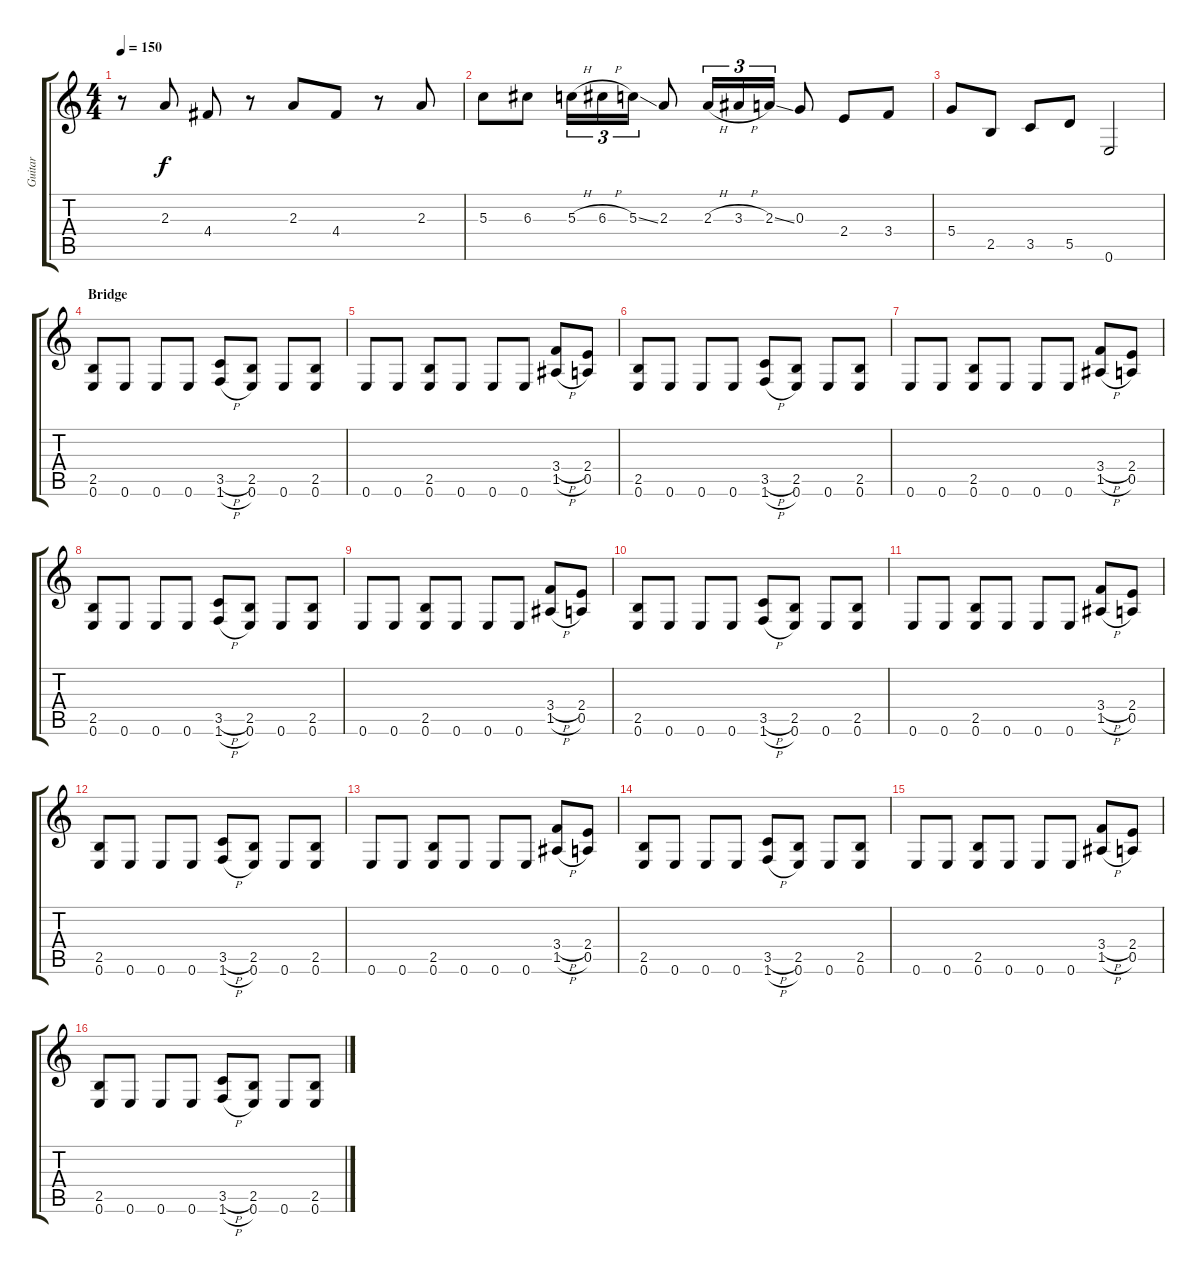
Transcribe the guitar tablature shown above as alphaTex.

\track ("Guitar" "Guitar") {instrument distortionguitar}
\staff {score tabs}
\tuning (E4 B3 G3 D3 A2 E2) {hide}
\ts (4 4)
\tempo 150
\clef g2
\ks c
r.8{dy f} 2.3.8 4.4.8 r.8 2.3.8 4.4.8 r.8 2.3.8 |
5.3.8 6.3.8 5.3{h}.16{tu (3 2)} 6.3{h}.16{tu (3 2)} 5.3{ss}.16{tu (3 2)} 2.3.8 2.3{h}.16{tu (3 2)} 3.3{h}.16{tu (3 2)} 2.3{ss}.16{tu (3 2)} 0.3.8 2.4.8 3.4.8 |
5.4.8 2.5.8 3.5.8 5.5.8 0.6.2 |
\section ("" "Bridge")
(2.5 0.6).8 0.6.8 0.6.8 0.6.8 (3.5{h} 1.6{h}).8 (2.5 0.6).8 0.6.8 (2.5 0.6).8 |
0.6.8 0.6.8 (2.5 0.6).8 0.6.8 0.6.8 0.6.8 (3.4{h} 1.5{h}).8 (2.4 0.5).8 |
(2.5 0.6).8 0.6.8 0.6.8 0.6.8 (3.5{h} 1.6{h}).8 (2.5 0.6).8 0.6.8 (2.5 0.6).8 |
0.6.8 0.6.8 (2.5 0.6).8 0.6.8 0.6.8 0.6.8 (3.4{h} 1.5{h}).8 (2.4 0.5).8 |
(2.5 0.6).8 0.6.8 0.6.8 0.6.8 (3.5{h} 1.6{h}).8 (2.5 0.6).8 0.6.8 (2.5 0.6).8 |
0.6.8 0.6.8 (2.5 0.6).8 0.6.8 0.6.8 0.6.8 (3.4{h} 1.5{h}).8 (2.4 0.5).8 |
(2.5 0.6).8 0.6.8 0.6.8 0.6.8 (3.5{h} 1.6{h}).8 (2.5 0.6).8 0.6.8 (2.5 0.6).8 |
0.6.8 0.6.8 (2.5 0.6).8 0.6.8 0.6.8 0.6.8 (3.4{h} 1.5{h}).8 (2.4 0.5).8 |
(2.5 0.6).8 0.6.8 0.6.8 0.6.8 (3.5{h} 1.6{h}).8 (2.5 0.6).8 0.6.8 (2.5 0.6).8 |
0.6.8 0.6.8 (2.5 0.6).8 0.6.8 0.6.8 0.6.8 (3.4{h} 1.5{h}).8 (2.4 0.5).8 |
(2.5 0.6).8 0.6.8 0.6.8 0.6.8 (3.5{h} 1.6{h}).8 (2.5 0.6).8 0.6.8 (2.5 0.6).8 |
0.6.8 0.6.8 (2.5 0.6).8 0.6.8 0.6.8 0.6.8 (3.4{h} 1.5{h}).8 (2.4 0.5).8 |
(2.5 0.6).8 0.6.8 0.6.8 0.6.8 (3.5{h} 1.6{h}).8 (2.5 0.6).8 0.6.8 (2.5 0.6).8
